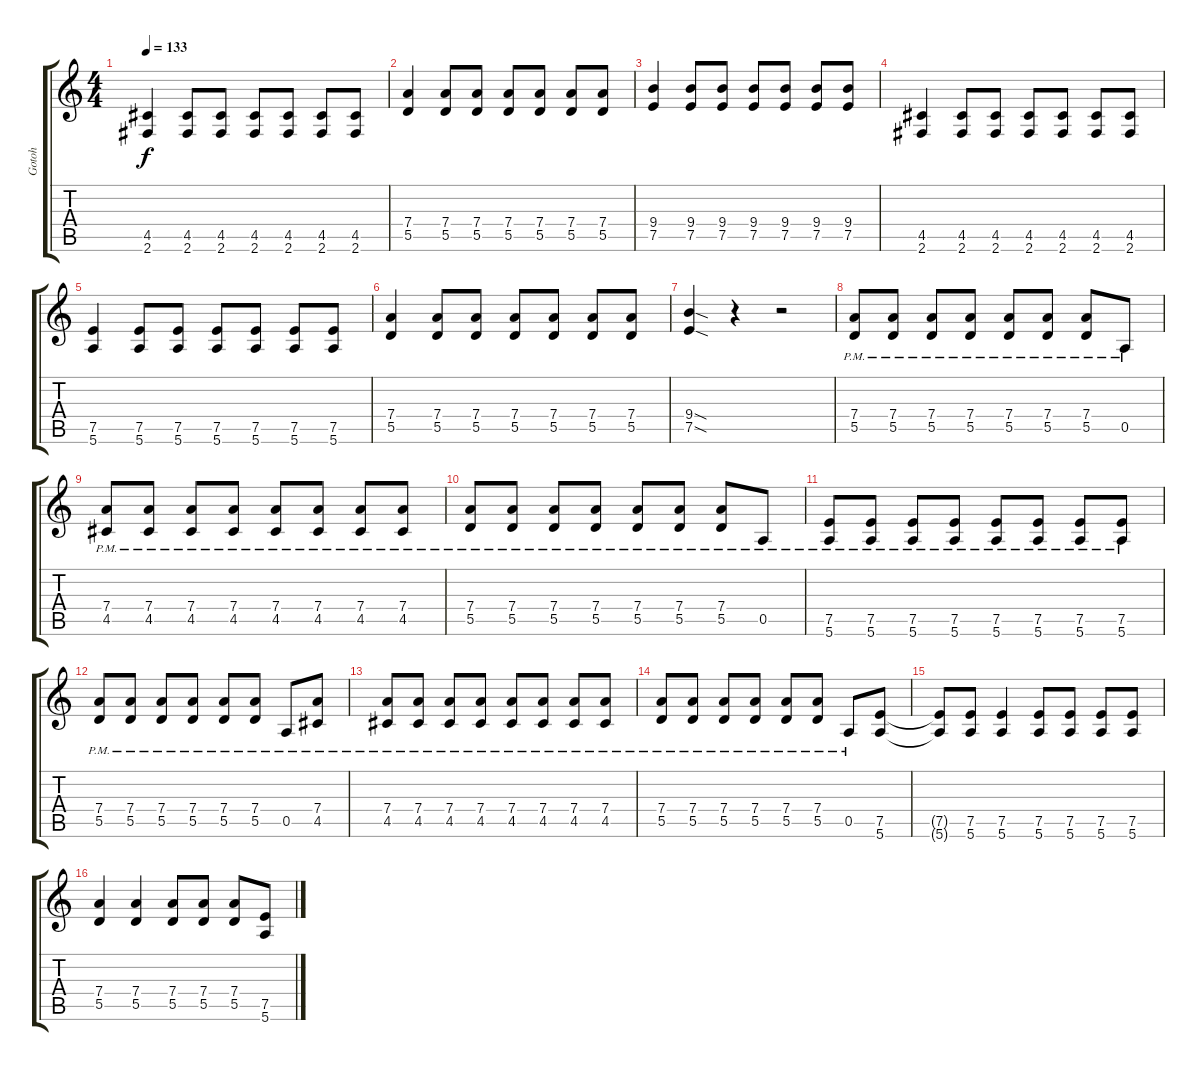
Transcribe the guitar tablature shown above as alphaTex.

\track ("Gotoh" "Gotoh") {instrument distortionguitar}
\staff {score tabs}
\tuning (E4 B3 G3 D3 A2 E2) {hide}
\ts (4 4)
\tempo 133
\clef g2
\ks c
(4.5 2.6).4{dy f} (4.5 2.6).8 (4.5 2.6).8 (4.5 2.6).8 (4.5 2.6).8 (4.5 2.6).8 (4.5 2.6).8 |
(7.4 5.5).4 (7.4 5.5).8 (7.4 5.5).8 (7.4 5.5).8 (7.4 5.5).8 (7.4 5.5).8 (7.4 5.5).8 |
(9.4 7.5).4 (9.4 7.5).8 (9.4 7.5).8 (9.4 7.5).8 (9.4 7.5).8 (9.4 7.5).8 (9.4 7.5).8 |
(4.5 2.6).4 (4.5 2.6).8 (4.5 2.6).8 (4.5 2.6).8 (4.5 2.6).8 (4.5 2.6).8 (4.5 2.6).8 |
(7.5 5.6).4 (7.5 5.6).8 (7.5 5.6).8 (7.5 5.6).8 (7.5 5.6).8 (7.5 5.6).8 (7.5 5.6).8 |
(7.4 5.5).4 (7.4 5.5).8 (7.4 5.5).8 (7.4 5.5).8 (7.4 5.5).8 (7.4 5.5).8 (7.4 5.5).8 |
(9.4{sod} 7.5{sod}).4 r.4 r.2 |
(7.4{pm} 5.5{pm}).8 (7.4{pm} 5.5{pm}).8 (7.4{pm} 5.5{pm}).8 (7.4{pm} 5.5{pm}).8 (7.4{pm} 5.5{pm}).8 (7.4{pm} 5.5{pm}).8 (7.4{pm} 5.5{pm}).8 0.5{pm}.8 |
(7.4{pm} 4.5{pm}).8 (7.4{pm} 4.5{pm}).8 (7.4{pm} 4.5{pm}).8 (7.4{pm} 4.5{pm}).8 (7.4{pm} 4.5{pm}).8 (7.4{pm} 4.5{pm}).8 (7.4{pm} 4.5{pm}).8 (7.4{pm} 4.5{pm}).8 |
(7.4{pm} 5.5{pm}).8 (7.4{pm} 5.5{pm}).8 (7.4{pm} 5.5{pm}).8 (7.4{pm} 5.5{pm}).8 (7.4{pm} 5.5{pm}).8 (7.4{pm} 5.5{pm}).8 (7.4{pm} 5.5{pm}).8 0.5{pm}.8 |
(7.5{pm} 5.6{pm}).8 (7.5{pm} 5.6{pm}).8 (7.5{pm} 5.6{pm}).8 (7.5{pm} 5.6{pm}).8 (7.5{pm} 5.6{pm}).8 (7.5{pm} 5.6{pm}).8 (7.5{pm} 5.6{pm}).8 (7.5{pm} 5.6{pm}).8 |
(7.4{pm} 5.5{pm}).8 (7.4{pm} 5.5{pm}).8 (7.4{pm} 5.5{pm}).8 (7.4{pm} 5.5{pm}).8 (7.4{pm} 5.5{pm}).8 (7.4{pm} 5.5{pm}).8 0.5{pm}.8 (7.4 4.5{pm}).8 |
(7.4{pm} 4.5{pm}).8 (7.4{pm} 4.5{pm}).8 (7.4{pm} 4.5{pm}).8 (7.4{pm} 4.5{pm}).8 (7.4{pm} 4.5{pm}).8 (7.4{pm} 4.5{pm}).8 (7.4{pm} 4.5{pm}).8 (7.4{pm} 4.5{pm}).8 |
(7.4{pm} 5.5{pm}).8 (7.4{pm} 5.5{pm}).8 (7.4{pm} 5.5{pm}).8 (7.4{pm} 5.5{pm}).8 (7.4{pm} 5.5{pm}).8 (7.4{pm} 5.5{pm}).8 0.5{pm}.8 (7.5 5.6).8 |
(7.5{t} 5.6{t}).8 (7.5 5.6).8 (7.5 5.6).4 (7.5 5.6).8 (7.5 5.6).8 (7.5 5.6).8 (7.5 5.6).8 |
(7.4 5.5).4 (7.4 5.5).4 (7.4 5.5).8 (7.4 5.5).8 (7.4 5.5).8 (7.5 5.6).8
